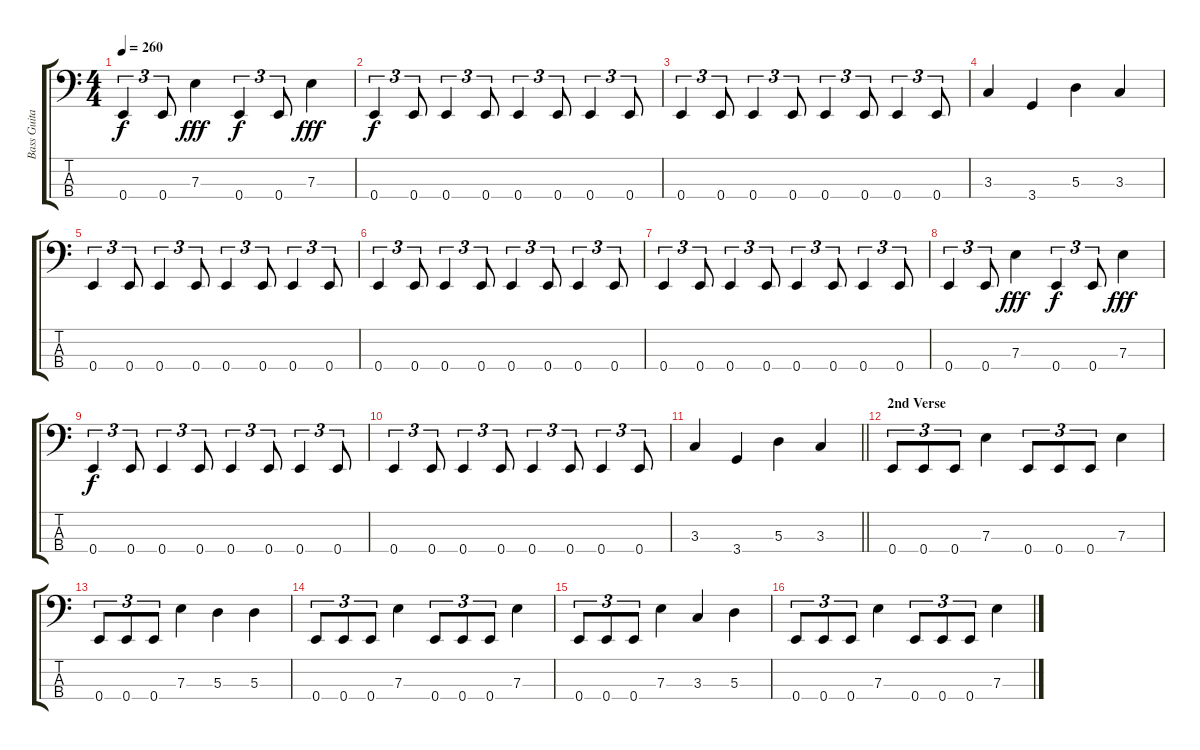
\track ("Bass Guitar (Dave Ellefson)" "Bass Guita") {instrument electricbasspick}
\staff {score tabs}
\tuning (G2 D2 A1 E1) {hide}
\ts (4 4)
\tempo 260
\clef f4
\ks c
0.4.4{tu (3 2) dy f} 0.4.8{tu (3 2)} 7.3.4{dy fff} 0.4.4{tu (3 2) dy f} 0.4.8{tu (3 2)} 7.3.4{dy fff} |
0.4.4{tu (3 2) dy f} 0.4.8{tu (3 2)} 0.4.4{tu (3 2)} 0.4.8{tu (3 2)} 0.4.4{tu (3 2)} 0.4.8{tu (3 2)} 0.4.4{tu (3 2)} 0.4.8{tu (3 2)} |
0.4.4{tu (3 2)} 0.4.8{tu (3 2)} 0.4.4{tu (3 2)} 0.4.8{tu (3 2)} 0.4.4{tu (3 2)} 0.4.8{tu (3 2)} 0.4.4{tu (3 2)} 0.4.8{tu (3 2)} |
3.3.4 3.4.4 5.3.4 3.3.4 |
0.4.4{tu (3 2)} 0.4.8{tu (3 2)} 0.4.4{tu (3 2)} 0.4.8{tu (3 2)} 0.4.4{tu (3 2)} 0.4.8{tu (3 2)} 0.4.4{tu (3 2)} 0.4.8{tu (3 2)} |
0.4.4{tu (3 2)} 0.4.8{tu (3 2)} 0.4.4{tu (3 2)} 0.4.8{tu (3 2)} 0.4.4{tu (3 2)} 0.4.8{tu (3 2)} 0.4.4{tu (3 2)} 0.4.8{tu (3 2)} |
0.4.4{tu (3 2)} 0.4.8{tu (3 2)} 0.4.4{tu (3 2)} 0.4.8{tu (3 2)} 0.4.4{tu (3 2)} 0.4.8{tu (3 2)} 0.4.4{tu (3 2)} 0.4.8{tu (3 2)} |
0.4.4{tu (3 2)} 0.4.8{tu (3 2)} 7.3.4{dy fff} 0.4.4{tu (3 2) dy f} 0.4.8{tu (3 2)} 7.3.4{dy fff} |
0.4.4{tu (3 2) dy f} 0.4.8{tu (3 2)} 0.4.4{tu (3 2)} 0.4.8{tu (3 2)} 0.4.4{tu (3 2)} 0.4.8{tu (3 2)} 0.4.4{tu (3 2)} 0.4.8{tu (3 2)} |
0.4.4{tu (3 2)} 0.4.8{tu (3 2)} 0.4.4{tu (3 2)} 0.4.8{tu (3 2)} 0.4.4{tu (3 2)} 0.4.8{tu (3 2)} 0.4.4{tu (3 2)} 0.4.8{tu (3 2)} |
\barLineRight lightlight
3.3.4 3.4.4 5.3.4 3.3.4 |
\section ("" "2nd Verse")
0.4.8{tu (3 2)} 0.4.8{tu (3 2)} 0.4.8{tu (3 2)} 7.3.4 0.4.8{tu (3 2)} 0.4.8{tu (3 2)} 0.4.8{tu (3 2)} 7.3.4 |
0.4.8{tu (3 2)} 0.4.8{tu (3 2)} 0.4.8{tu (3 2)} 7.3.4 5.3.4 5.3.4 |
0.4.8{tu (3 2)} 0.4.8{tu (3 2)} 0.4.8{tu (3 2)} 7.3.4 0.4.8{tu (3 2)} 0.4.8{tu (3 2)} 0.4.8{tu (3 2)} 7.3.4 |
0.4.8{tu (3 2)} 0.4.8{tu (3 2)} 0.4.8{tu (3 2)} 7.3.4 3.3.4 5.3.4 |
0.4.8{tu (3 2)} 0.4.8{tu (3 2)} 0.4.8{tu (3 2)} 7.3.4 0.4.8{tu (3 2)} 0.4.8{tu (3 2)} 0.4.8{tu (3 2)} 7.3.4
